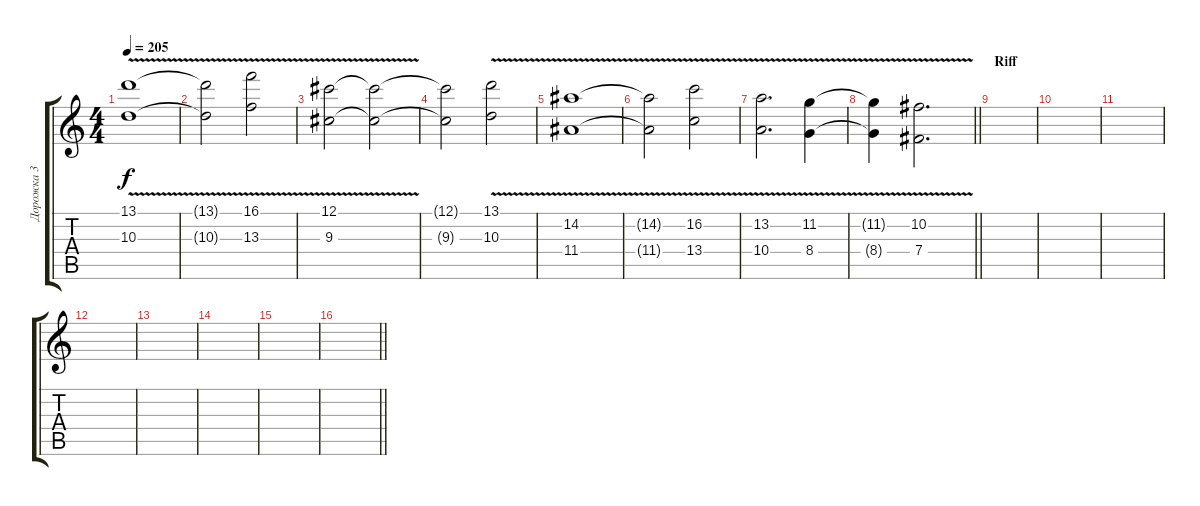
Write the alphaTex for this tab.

\track ("Дорожка 3" "Дорожка 3") {instrument distortionguitar}
\staff {score tabs}
\tuning (Db4 Ab3 E3 B2 Gb2 B1) {hide}
\ts (4 4)
\tempo 205
\clef g2
\ks c
(13.1 10.3{v}).1{dy f} |
(13.1{t} 10.3{t}).2 (16.1 13.3{v}).2 |
(12.1 9.3{v}).2 (12.1{t} 9.3{t}).2 |
(12.1{t} 9.3{t}).2 (13.1{v} 10.3).2 |
(14.2{v} 11.4).1 |
(14.2{t} 11.4{t}).2 (16.2{v} 13.4).2 |
(13.2{v} 10.4).2{d} (11.2{v} 8.4).4 |
\barLineRight lightlight
(11.2{t} 8.4{t}).4 (10.2{v} 7.4).2{d} |
\section ("" "Riff")
|
|
|
|
|
|
|
\barLineRight lightlight
